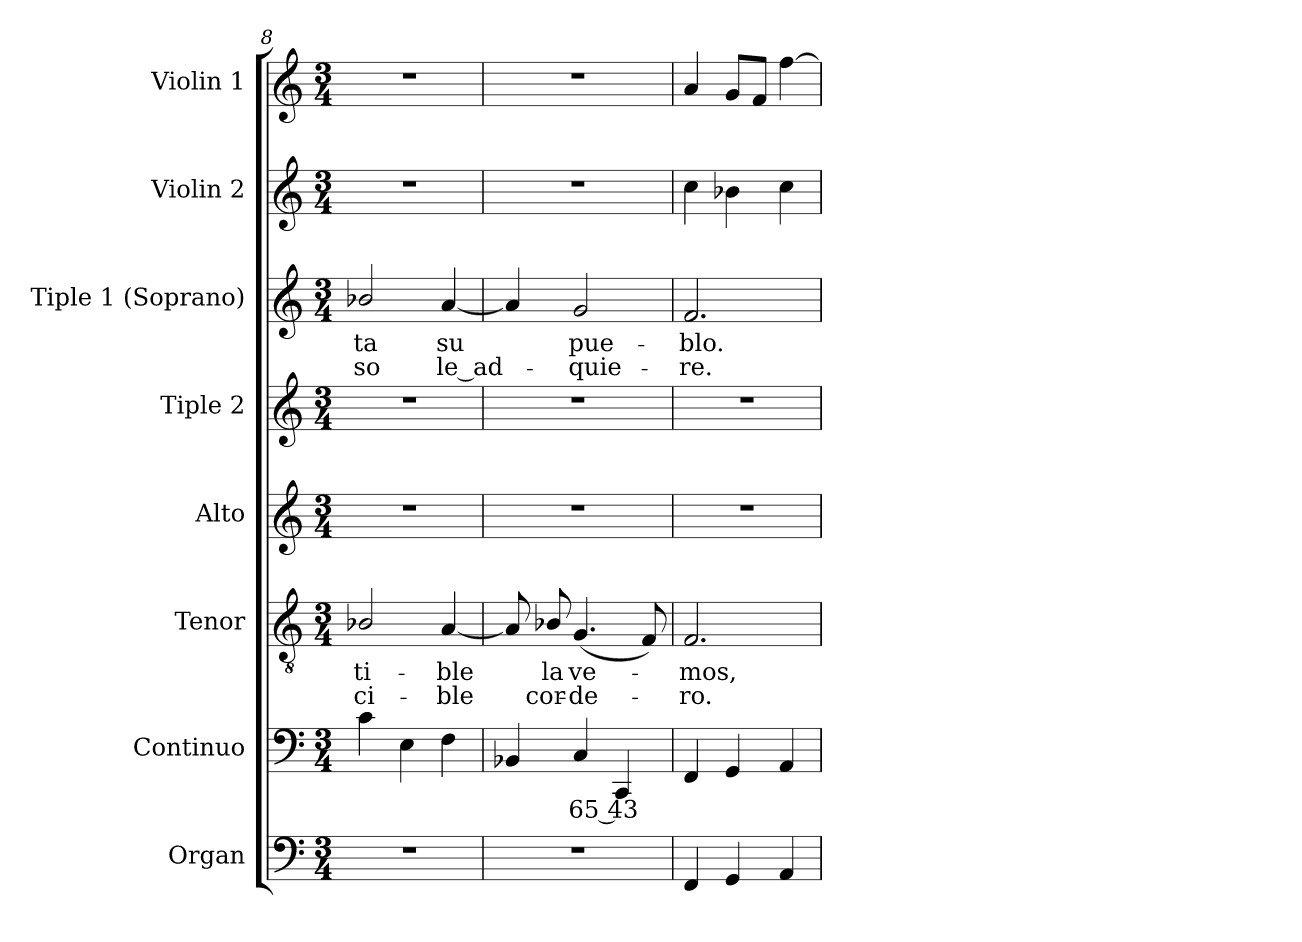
**kern	**kern	**text	**kern	**text	**text	**kern	**kern	**kern	**text	**text	**kern	**kern
*part8	*part7	*part7	*part6	*part6	*part6	*part5	*part4	*part3	*part3	*part3	*part2	*part1
*staff8	*staff7	*staff7	*staff6	*staff6	*staff6	*staff5	*staff4	*staff3	*staff3	*staff3	*staff2	*staff1
*I"Organ	*I"Continuo	*	*I"Tenor	*	*	*I"Alto	*I"Tiple 2	*I"Tiple 1 (Soprano)	*	*	*I"Violin 2	*I"Violin 1
*I'Org.	*I'Cont.	*	*I'T.	*	*	*I'A.	*	*I'S	*	*	*I'Vln. 2	*I'Vln. 1
*clefF4	*clefF4	*	*clefGv2	*	*	*clefG2	*clefG2	*clefG2	*	*	*clefG2	*clefG2
*	*	*	*ITrd7c12	*	*	*	*	*	*	*	*	*
*k[]	*k[]	*	*k[]	*	*	*k[]	*k[]	*k[]	*	*	*k[]	*k[]
*C:	*C:	*	*C:	*	*	*C:	*C:	*C:	*	*	*C:	*C:
*M3/4	*M3/4	*	*M3/4	*	*	*M3/4	*M3/4	*M3/4	*	*	*M3/4	*M3/4
=8	=8	=8	=8	=8	=8	=8	=8	=8	=8	=8	=8	=8
!LO:N:vis=1	!	!	!	!	!	!	!	!	!	!	!	!
!	!	!	!	!LO:LY:b:color=#000000	!LO:LY:b:color=#000000	!LO:N:vis=1	!LO:N:vis=1	!	!	!	!	!
!	!	!	!	!	!	!	!	!	!LO:LY:b:color=#000000	!LO:LY:b:color=#000000	!LO:N:vis=1	!LO:N:vis=1
2.r	4ci\	.	2BB-Xi/	-ti-	-ci-	2.r	2.r	2b-Xi/	-ta	-so	2.r	2.r
.	4Ei\	.	.	.	.	.	.	.	.	.	.	.
!	!	!	!	!LO:LY:b:color=#000000	!LO:LY:b:color=#000000	!	!	!	!	!	!	!
!	!	!	!	!	!	!	!	!	!LO:LY:b:color=#000000	!LO:LY:b:color=#000000	!	!
.	4Fi\	.	[4AAi/	-ble	-ble	.	.	[4ai/	su	le_ad-	.	.
!!LO:LB:g=z
=9	=9	=9	=9	=9	=9	=9	=9	=9	=9	=9	=9	=9
!LO:N:vis=1	!	!	!	!	!	!LO:N:vis=1	!LO:N:vis=1	!	!	!	!LO:N:vis=1	!LO:N:vis=1
2.r	4BB-Xi/	.	8AAi/]	.	.	2.r	2.r	4ai/]	.	.	2.r	2.r
!	!	!	!	!LO:LY:b:color=#000000	!LO:LY:b:color=#000000	!	!	!	!	!	!	!
.	.	.	8BB-Xi/	la	cor-	.	.	.	.	.	.	.
!	!	!LO:LY:b:color=#000000	!	!	!	!	!	!	!	!	!	!
!	!	!	!	!LO:LY:b:color=#000000	!LO:LY:b:color=#000000	!	!	!	!	!	!	!
!	!	!	!	!	!	!	!	!	!LO:LY:b:color=#000000	!LO:LY:b:color=#000000	!	!
.	4Ci/	65 43	(4.GGi/	ve-	-de-	.	.	2gi/	pue-	-quie-	.	.
.	4CCi/	.	.	.	.	.	.	.	.	.	.	.
.	.	.	8FFi/)	.	.	.	.	.	.	.	.	.
=10	=10	=10	=10	=10	=10	=10	=10	=10	=10	=10	=10	=10
!	!	!	!	!LO:LY:b:color=#000000	!LO:LY:b:color=#000000	!LO:N:vis=1	!LO:N:vis=1	!	!	!	!	!
!	!	!	!	!	!	!	!	!	!LO:LY:b:color=#000000	!LO:LY:b:color=#000000	!	!
4FFi/	4FFi/	.	2.FFi/	-mos,	-ro.	2.r	2.r	2.fi/	-blo.	-re.	4cci\	4ai/
4GGi/	4GGi/	.	.	.	.	.	.	.	.	.	4b-Xi\	8gi/L
.	.	.	.	.	.	.	.	.	.	.	.	8fi/J
4AAi/	4AAi/	.	.	.	.	.	.	.	.	.	4cci\	[4ffi\
=	=	=	=	=	=	=	=	=	=	=	=	=
*-	*-	*-	*-	*-	*-	*-	*-	*-	*-	*-	*-	*-
